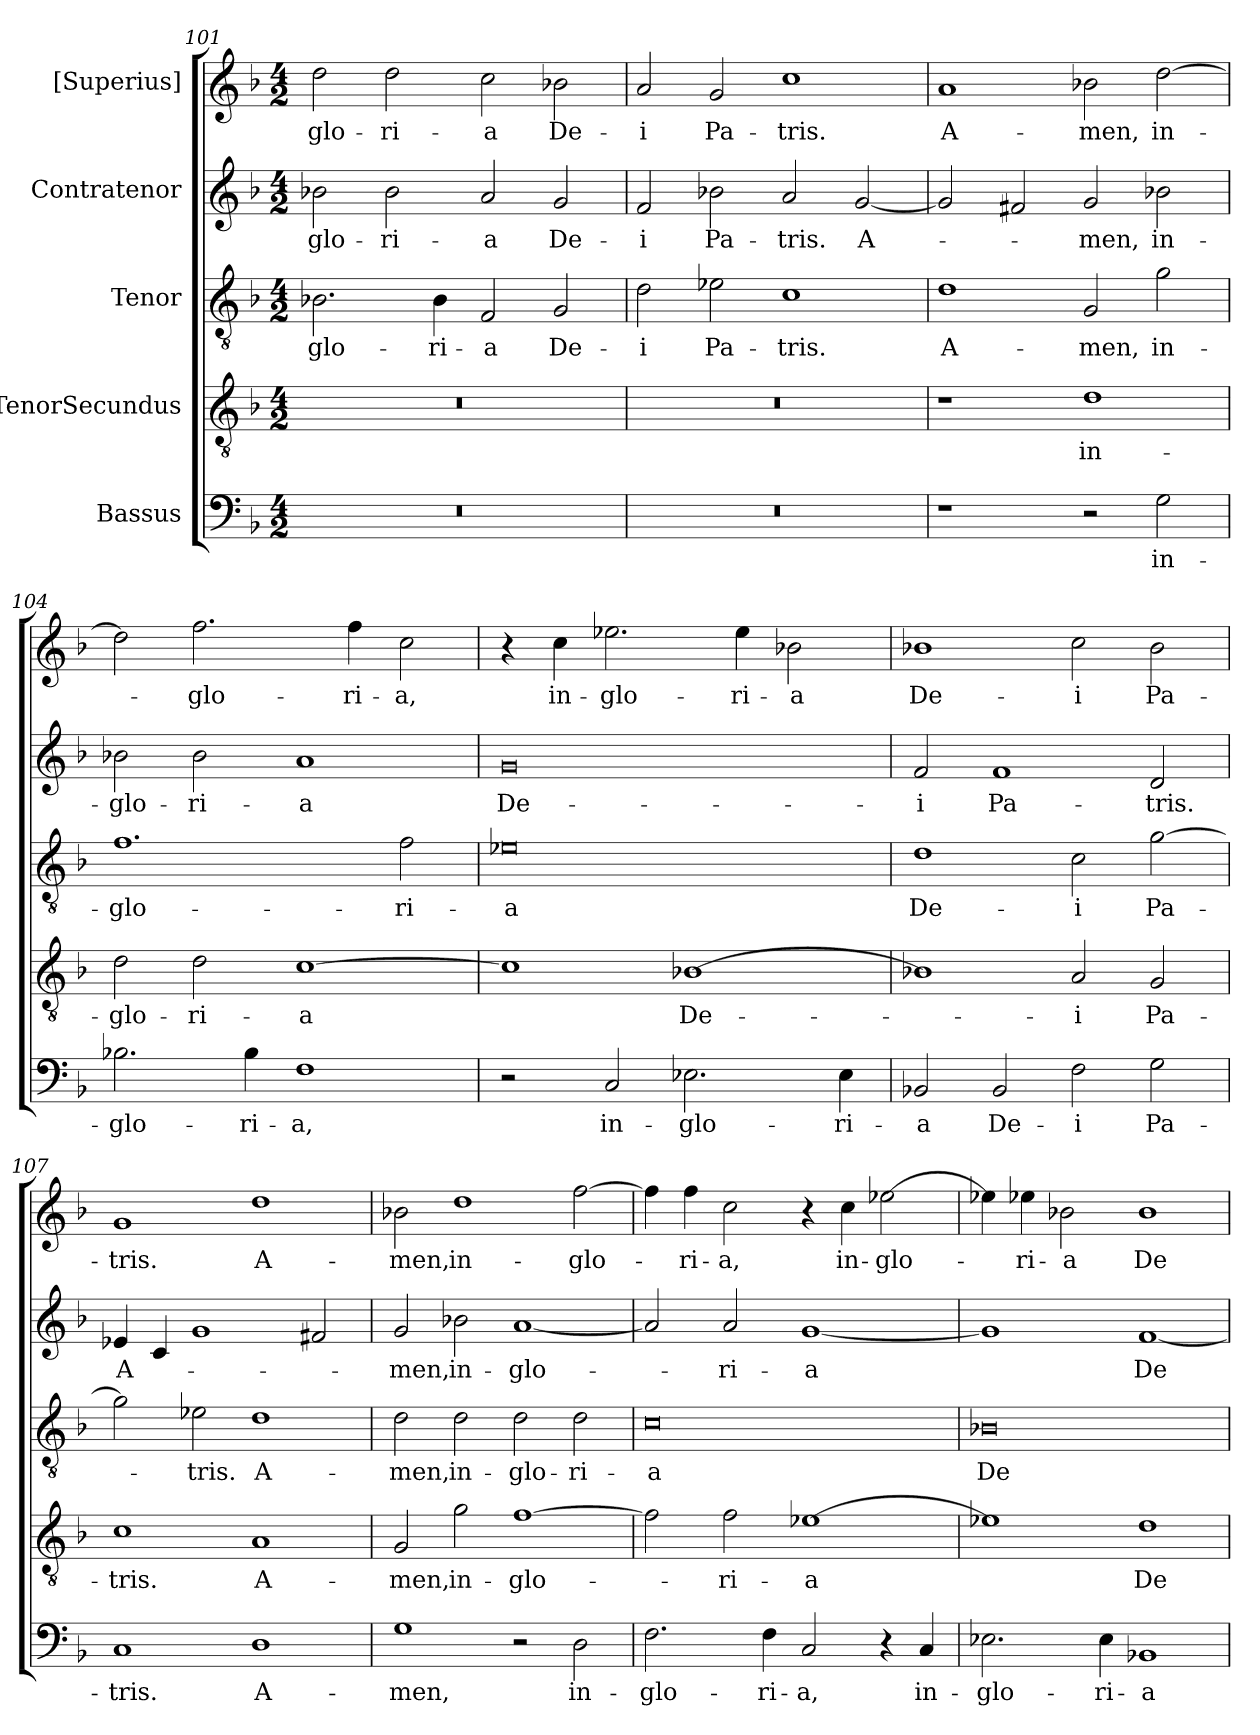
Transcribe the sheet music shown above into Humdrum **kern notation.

**kern	**text	**kern	**text	**kern	**text	**kern	**text	**kern	**text
*part5	*part5	*part4	*part4	*part3	*part3	*part2	*part2	*part1	*part1
*staff5	*staff5	*staff4	*staff4	*staff3	*staff3	*staff2	*staff2	*staff1	*staff1
*I"Bassus	*	*I"TenorSecundus	*	*I"Tenor	*	*I"Contratenor	*	*I"[Superius]	*
*clefF4	*	*clefGv2	*	*clefGv2	*	*clefG2	*	*clefG2	*
*k[b-]	*	*k[b-]	*	*k[b-]	*	*k[b-]	*	*k[b-]	*
*M4/2	*	*M4/2	*	*M4/2	*	*M4/2	*	*M4/2	*
=101	=101	=101	=101	=101	=101	=101	=101	=101	=101
0r	.	0r	.	2.B-X\	glo-	2b-X\	glo-	2dd\	glo-
.	.	.	.	.	.	2b-\	-ri-	2dd\	-ri-
.	.	.	.	4B-\	-ri-	.	.	.	.
.	.	.	.	2F/	-a	2a/	-a	2cc\	-a
.	.	.	.	2G/	De-	2g/	De-	2b-X\	De-
=102	=102	=102	=102	=102	=102	=102	=102	=102	=102
0r	.	0r	.	2d\	-i	2f/	-i	2a/	-i
.	.	.	.	2e-X\	Pa-	2b-X\	Pa-	2g/	Pa-
.	.	.	.	1c\	-tris.	2a/	-tris.	1cc\	-tris.
.	.	.	.	.	.	[2g/	A-	.	.
=103	=103	=103	=103	=103	=103	=103	=103	=103	=103
1r	.	1r	.	1d\	A-	2g/]	.	1a/	A-
.	.	.	.	.	.	2f#X/	.	.	.
2r	.	1d\	in-	2G/	-men,	2g/	-men,	2b-X\	-men,
2G\	in-	.	.	2g\	in-	2b-X\	in-	[2dd\	in-
=104	=104	=104	=104	=104	=104	=104	=104	=104	=104
2.B-X\	glo-	2d\	glo-	1.f\	glo-	2b-X\	glo-	2dd\]	.
.	.	2d\	-ri-	.	.	2b-\	-ri-	2.ff\	glo-
4B-\	-ri-	.	.	.	.	.	.	.	.
1F\	-a,	[1c\	-a	.	.	1a/	-a	.	.
.	.	.	.	.	.	.	.	4ff\	-ri-
.	.	.	.	2f\	-ri-	.	.	2cc\	-a,
=105	=105	=105	=105	=105	=105	=105	=105	=105	=105
2r	.	1c\]	.	0e-X\	-a	0g/	De-	4r	.
.	.	.	.	.	.	.	.	4cc\	in-
2C/	in-	.	.	.	.	.	.	2.ee-X\	glo-
2.E-X\	glo-	[1B-X\	De-	.	.	.	.	.	.
.	.	.	.	.	.	.	.	4ee-\	-ri-
.	.	.	.	.	.	.	.	2b-X\	-a
4E-\	-ri-	.	.	.	.	.	.	.	.
=106	=106	=106	=106	=106	=106	=106	=106	=106	=106
2BB-X/	-a	1B-X\]	.	1d\	De-	2f/	-i	1b-X\	De-
2BB-/	De-	.	.	.	.	1f/	Pa-	.	.
2F\	-i	2A/	-i	2c\	-i	.	.	2cc\	-i
2G\	Pa-	2G/	Pa-	[2g\	Pa-	2d/	-tris.	2b-\	Pa-
=107	=107	=107	=107	=107	=107	=107	=107	=107	=107
1C/	-tris.	1c\	-tris.	2g\]	.	4e-X/	A-	1g/	-tris.
.	.	.	.	.	.	4c/	.	.	.
.	.	.	.	2e-X\	-tris.	1g/	.	.	.
1D\	A-	1A/	A-	1d\	A-	.	.	1dd\	A-
.	.	.	.	.	.	2f#X/	.	.	.
=108	=108	=108	=108	=108	=108	=108	=108	=108	=108
1G\	-men,	2G/	-men,	2d\	-men,	2g/	-men,	2b-X\	-men,
.	.	2g\	in-	2d\	in-	2b-X\	in-	1dd\	in-
2r	.	[1f\	glo-	2d\	glo-	[1a/	glo-	.	.
2D\	in-	.	.	2d\	-ri-	.	.	[2ff\	glo-
=109	=109	=109	=109	=109	=109	=109	=109	=109	=109
2.F\	glo-	2f\]	.	0c\	-a	2a/]	.	4ff\]	.
.	.	.	.	.	.	.	.	4ff\	-ri-
.	.	2f\	-ri-	.	.	2a/	-ri-	2cc\	-a,
4F\	-ri-	.	.	.	.	.	.	.	.
2C/	-a,	[1e-X\	-a	.	.	[1g/	-a	4r	.
.	.	.	.	.	.	.	.	4cc\	in-
4r	.	.	.	.	.	.	.	[2ee-X\	glo-
4C/	in-	.	.	.	.	.	.	.	.
=110	=110	=110	=110	=110	=110	=110	=110	=110	=110
2.E-X\	glo-	1e-X\]	.	0B-X\	De-	1g/]	.	4ee-X\]	.
.	.	.	.	.	.	.	.	4ee-X\	-ri-
.	.	.	.	.	.	.	.	2b-X\	-a
4E-\	-ri-	.	.	.	.	.	.	.	.
1BB-X/	-a	1d\	De-	.	.	[1f/	De-	1b-\	De-
=	=	=	=	=	=	=	=	=	=
*-	*-	*-	*-	*-	*-	*-	*-	*-	*-
